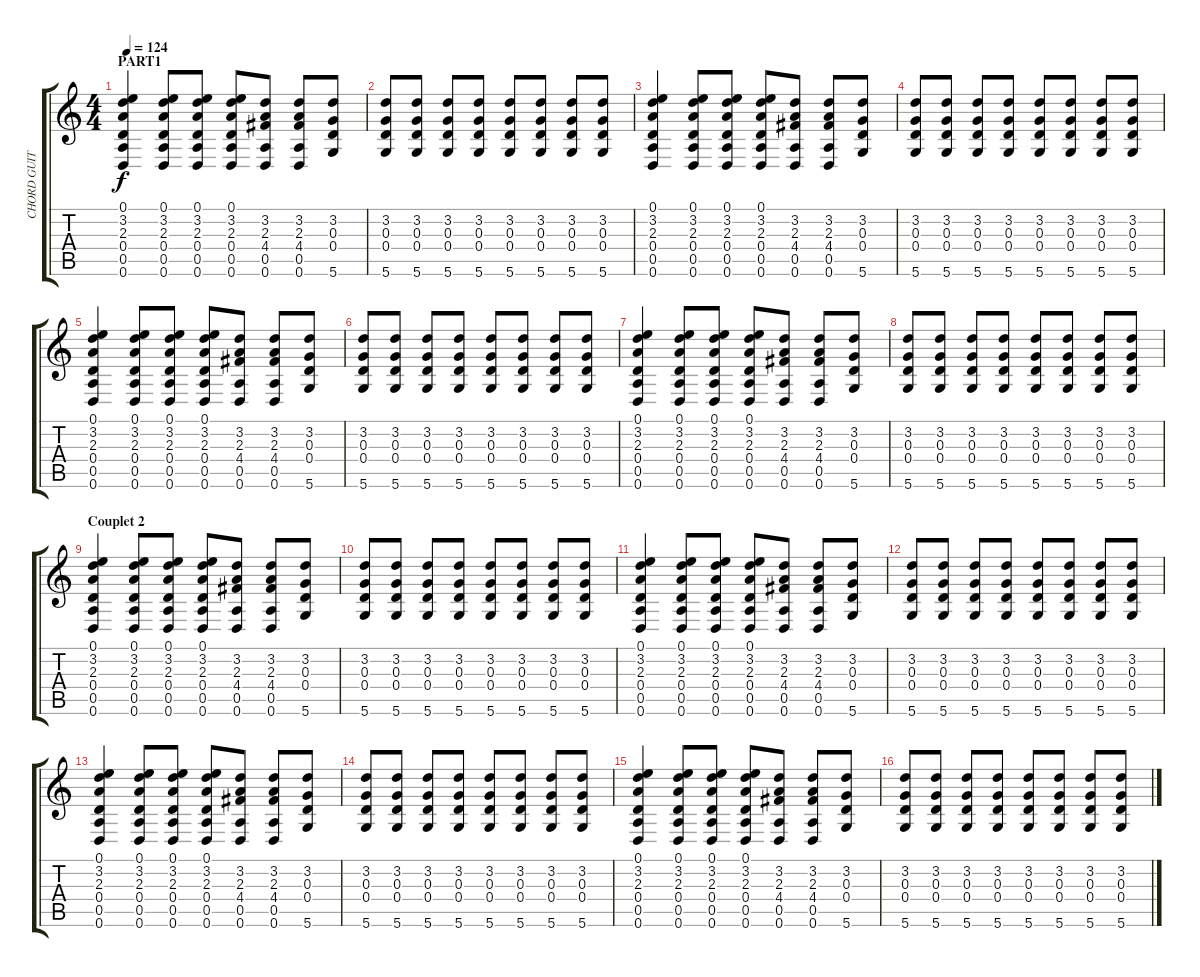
\track ("CHORD GUITAR" "CHORD GUIT") {instrument acousticguitarnylon}
\staff {score tabs}
\tuning (E4 B3 G3 D3 A2 D2) {hide}
\ts (4 4)
\section ("" "PART1")
\tempo 124
\clef g2
\ks c
(0.1 3.2 2.3 0.4 0.5 0.6).4{dy f} (0.1 3.2 2.3 0.4 0.5 0.6).8 (0.1 3.2 2.3 0.4 0.5 0.6).8 (0.1 3.2 2.3 0.4 0.5 0.6).8 (3.2 2.3 4.4 0.5 0.6).8 (3.2 2.3 4.4 0.5 0.6).8 (3.2 0.3 0.4 5.6).8 |
(3.2 0.3 0.4 5.6).8 (3.2 0.3 0.4 5.6).8 (3.2 0.3 0.4 5.6).8 (3.2 0.3 0.4 5.6).8 (3.2 0.3 0.4 5.6).8 (3.2 0.3 0.4 5.6).8 (3.2 0.3 0.4 5.6).8 (3.2 0.3 0.4 5.6).8 |
(0.1 3.2 2.3 0.4 0.5 0.6).4 (0.1 3.2 2.3 0.4 0.5 0.6).8 (0.1 3.2 2.3 0.4 0.5 0.6).8 (0.1 3.2 2.3 0.4 0.5 0.6).8 (3.2 2.3 4.4 0.5 0.6).8 (3.2 2.3 4.4 0.5 0.6).8 (3.2 0.3 0.4 5.6).8 |
(3.2 0.3 0.4 5.6).8 (3.2 0.3 0.4 5.6).8 (3.2 0.3 0.4 5.6).8 (3.2 0.3 0.4 5.6).8 (3.2 0.3 0.4 5.6).8 (3.2 0.3 0.4 5.6).8 (3.2 0.3 0.4 5.6).8 (3.2 0.3 0.4 5.6).8 |
(0.1 3.2 2.3 0.4 0.5 0.6).4 (0.1 3.2 2.3 0.4 0.5 0.6).8 (0.1 3.2 2.3 0.4 0.5 0.6).8 (0.1 3.2 2.3 0.4 0.5 0.6).8 (3.2 2.3 4.4 0.5 0.6).8 (3.2 2.3 4.4 0.5 0.6).8 (3.2 0.3 0.4 5.6).8 |
(3.2 0.3 0.4 5.6).8 (3.2 0.3 0.4 5.6).8 (3.2 0.3 0.4 5.6).8 (3.2 0.3 0.4 5.6).8 (3.2 0.3 0.4 5.6).8 (3.2 0.3 0.4 5.6).8 (3.2 0.3 0.4 5.6).8 (3.2 0.3 0.4 5.6).8 |
(0.1 3.2 2.3 0.4 0.5 0.6).4 (0.1 3.2 2.3 0.4 0.5 0.6).8 (0.1 3.2 2.3 0.4 0.5 0.6).8 (0.1 3.2 2.3 0.4 0.5 0.6).8 (3.2 2.3 4.4 0.5 0.6).8 (3.2 2.3 4.4 0.5 0.6).8 (3.2 0.3 0.4 5.6).8 |
(3.2 0.3 0.4 5.6).8 (3.2 0.3 0.4 5.6).8 (3.2 0.3 0.4 5.6).8 (3.2 0.3 0.4 5.6).8 (3.2 0.3 0.4 5.6).8 (3.2 0.3 0.4 5.6).8 (3.2 0.3 0.4 5.6).8 (3.2 0.3 0.4 5.6).8 |
\section ("" "Couplet 2")
(0.1 3.2 2.3 0.4 0.5 0.6).4 (0.1 3.2 2.3 0.4 0.5 0.6).8 (0.1 3.2 2.3 0.4 0.5 0.6).8 (0.1 3.2 2.3 0.4 0.5 0.6).8 (3.2 2.3 4.4 0.5 0.6).8 (3.2 2.3 4.4 0.5 0.6).8 (3.2 0.3 0.4 5.6).8 |
(3.2 0.3 0.4 5.6).8 (3.2 0.3 0.4 5.6).8 (3.2 0.3 0.4 5.6).8 (3.2 0.3 0.4 5.6).8 (3.2 0.3 0.4 5.6).8 (3.2 0.3 0.4 5.6).8 (3.2 0.3 0.4 5.6).8 (3.2 0.3 0.4 5.6).8 |
(0.1 3.2 2.3 0.4 0.5 0.6).4 (0.1 3.2 2.3 0.4 0.5 0.6).8 (0.1 3.2 2.3 0.4 0.5 0.6).8 (0.1 3.2 2.3 0.4 0.5 0.6).8 (3.2 2.3 4.4 0.5 0.6).8 (3.2 2.3 4.4 0.5 0.6).8 (3.2 0.3 0.4 5.6).8 |
(3.2 0.3 0.4 5.6).8 (3.2 0.3 0.4 5.6).8 (3.2 0.3 0.4 5.6).8 (3.2 0.3 0.4 5.6).8 (3.2 0.3 0.4 5.6).8 (3.2 0.3 0.4 5.6).8 (3.2 0.3 0.4 5.6).8 (3.2 0.3 0.4 5.6).8 |
(0.1 3.2 2.3 0.4 0.5 0.6).4 (0.1 3.2 2.3 0.4 0.5 0.6).8 (0.1 3.2 2.3 0.4 0.5 0.6).8 (0.1 3.2 2.3 0.4 0.5 0.6).8 (3.2 2.3 4.4 0.5 0.6).8 (3.2 2.3 4.4 0.5 0.6).8 (3.2 0.3 0.4 5.6).8 |
(3.2 0.3 0.4 5.6).8 (3.2 0.3 0.4 5.6).8 (3.2 0.3 0.4 5.6).8 (3.2 0.3 0.4 5.6).8 (3.2 0.3 0.4 5.6).8 (3.2 0.3 0.4 5.6).8 (3.2 0.3 0.4 5.6).8 (3.2 0.3 0.4 5.6).8 |
(0.1 3.2 2.3 0.4 0.5 0.6).4 (0.1 3.2 2.3 0.4 0.5 0.6).8 (0.1 3.2 2.3 0.4 0.5 0.6).8 (0.1 3.2 2.3 0.4 0.5 0.6).8 (3.2 2.3 4.4 0.5 0.6).8 (3.2 2.3 4.4 0.5 0.6).8 (3.2 0.3 0.4 5.6).8 |
(3.2 0.3 0.4 5.6).8 (3.2 0.3 0.4 5.6).8 (3.2 0.3 0.4 5.6).8 (3.2 0.3 0.4 5.6).8 (3.2 0.3 0.4 5.6).8 (3.2 0.3 0.4 5.6).8 (3.2 0.3 0.4 5.6).8 (3.2 0.3 0.4 5.6).8
